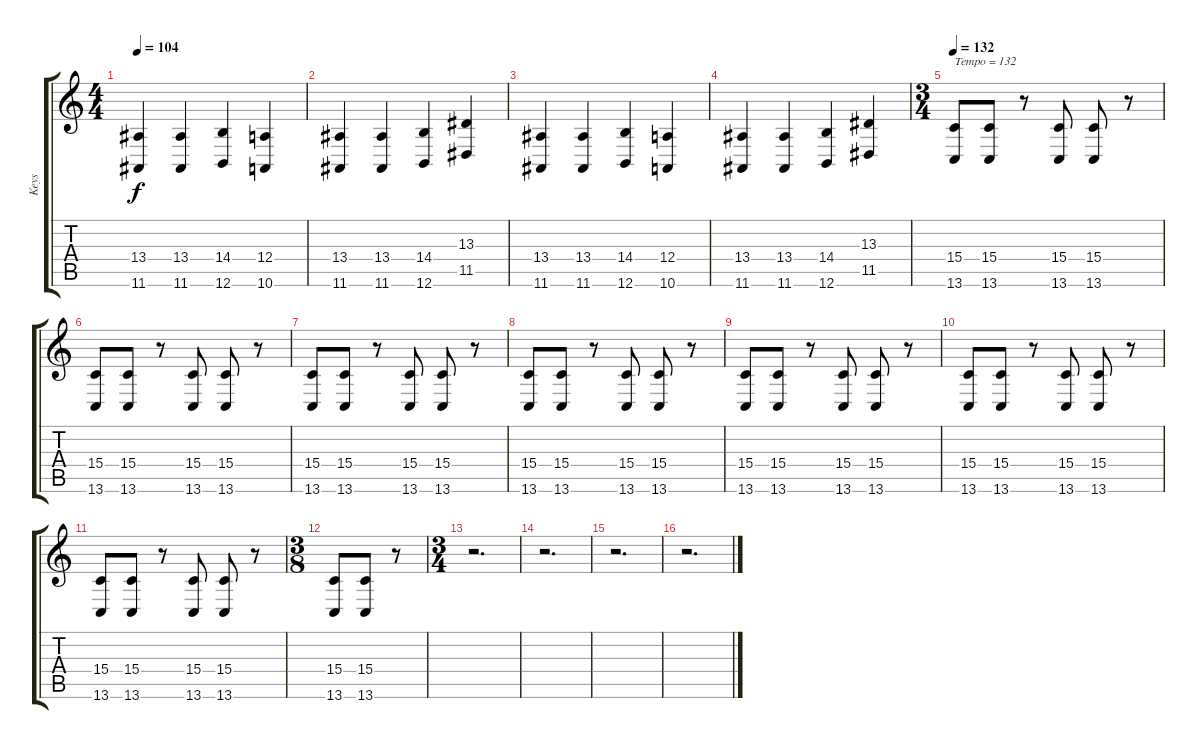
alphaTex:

\track ("Keys" "Keys") {instrument churchorgan}
\staff {score tabs}
\tuning (B3 Gb3 D3 A2 E2 B1) {hide}
\ts (4 4)
\tempo 104
\clef g2
\ks c
(13.4 11.6).4{dy f} (13.4 11.6).4 (14.4 12.6).4 (12.4 10.6).4 |
(13.4 11.6).4 (13.4 11.6).4 (14.4 12.6).4 (13.3 11.5).4 |
(13.4 11.6).4 (13.4 11.6).4 (14.4 12.6).4 (12.4 10.6).4 |
(13.4 11.6).4 (13.4 11.6).4 (14.4 12.6).4 (13.3 11.5).4 |
\ts (3 4)
\tempo 132
(15.4 13.6).8{txt "Tempo = 132"} (15.4 13.6).8 r.8 (15.4 13.6).8 (15.4 13.6).8 r.8 |
(15.4 13.6).8 (15.4 13.6).8 r.8 (15.4 13.6).8 (15.4 13.6).8 r.8 |
(15.4 13.6).8 (15.4 13.6).8 r.8 (15.4 13.6).8 (15.4 13.6).8 r.8 |
(15.4 13.6).8 (15.4 13.6).8 r.8 (15.4 13.6).8 (15.4 13.6).8 r.8 |
(15.4 13.6).8 (15.4 13.6).8 r.8 (15.4 13.6).8 (15.4 13.6).8 r.8 |
(15.4 13.6).8 (15.4 13.6).8 r.8 (15.4 13.6).8 (15.4 13.6).8 r.8 |
(15.4 13.6).8 (15.4 13.6).8 r.8 (15.4 13.6).8 (15.4 13.6).8 r.8 |
\ts (3 8)
(15.4 13.6).8 (15.4 13.6).8 r.8 |
\ts (3 4)
r.2{d} |
r.2{d} |
r.2{d} |
r.2{d}
